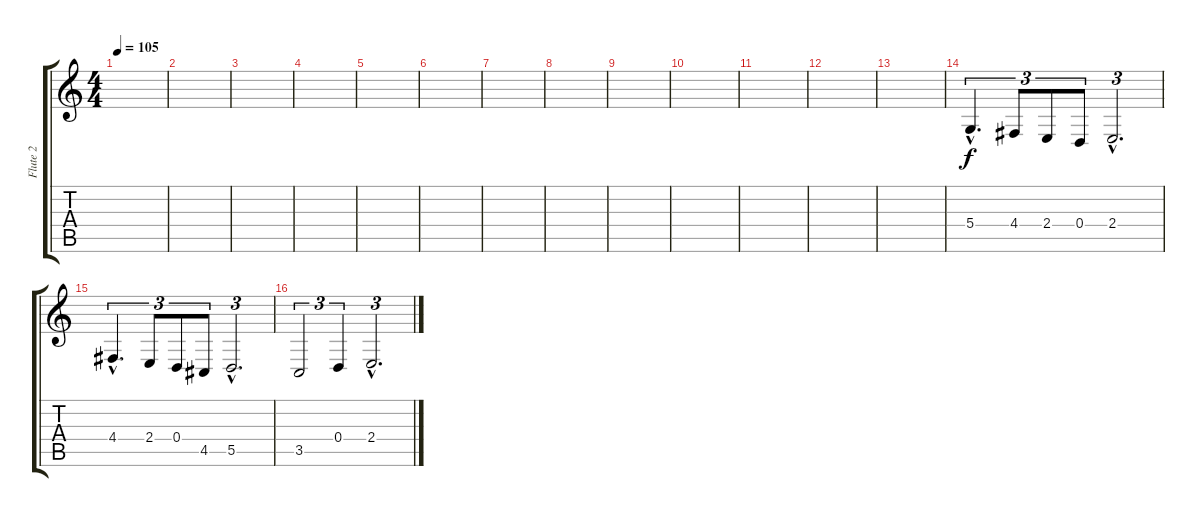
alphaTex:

\track ("Flute 2" "Flute 2") {instrument englishhorn}
\staff {score tabs}
\tuning (E4 B3 G3 D3 A2 E2) {hide}
\ts (4 4)
\tempo 105
\clef g2
\ks c
|
|
|
|
|
|
|
|
|
|
|
|
|
5.4{hac}.4{d tu (3 2)} 4.4.8{tu (3 2)} 2.4.8{tu (3 2)} 0.4.8{tu (3 2)} 2.4{hac}.2{d tu (3 2)} |
4.4{hac}.4{d tu (3 2)} 2.4.8{tu (3 2)} 0.4.8{tu (3 2)} 4.5.8{tu (3 2)} 5.5{hac}.2{d tu (3 2)} |
3.5.2{tu (3 2)} 0.4.4{tu (3 2)} 2.4{hac}.2{d tu (3 2)}
